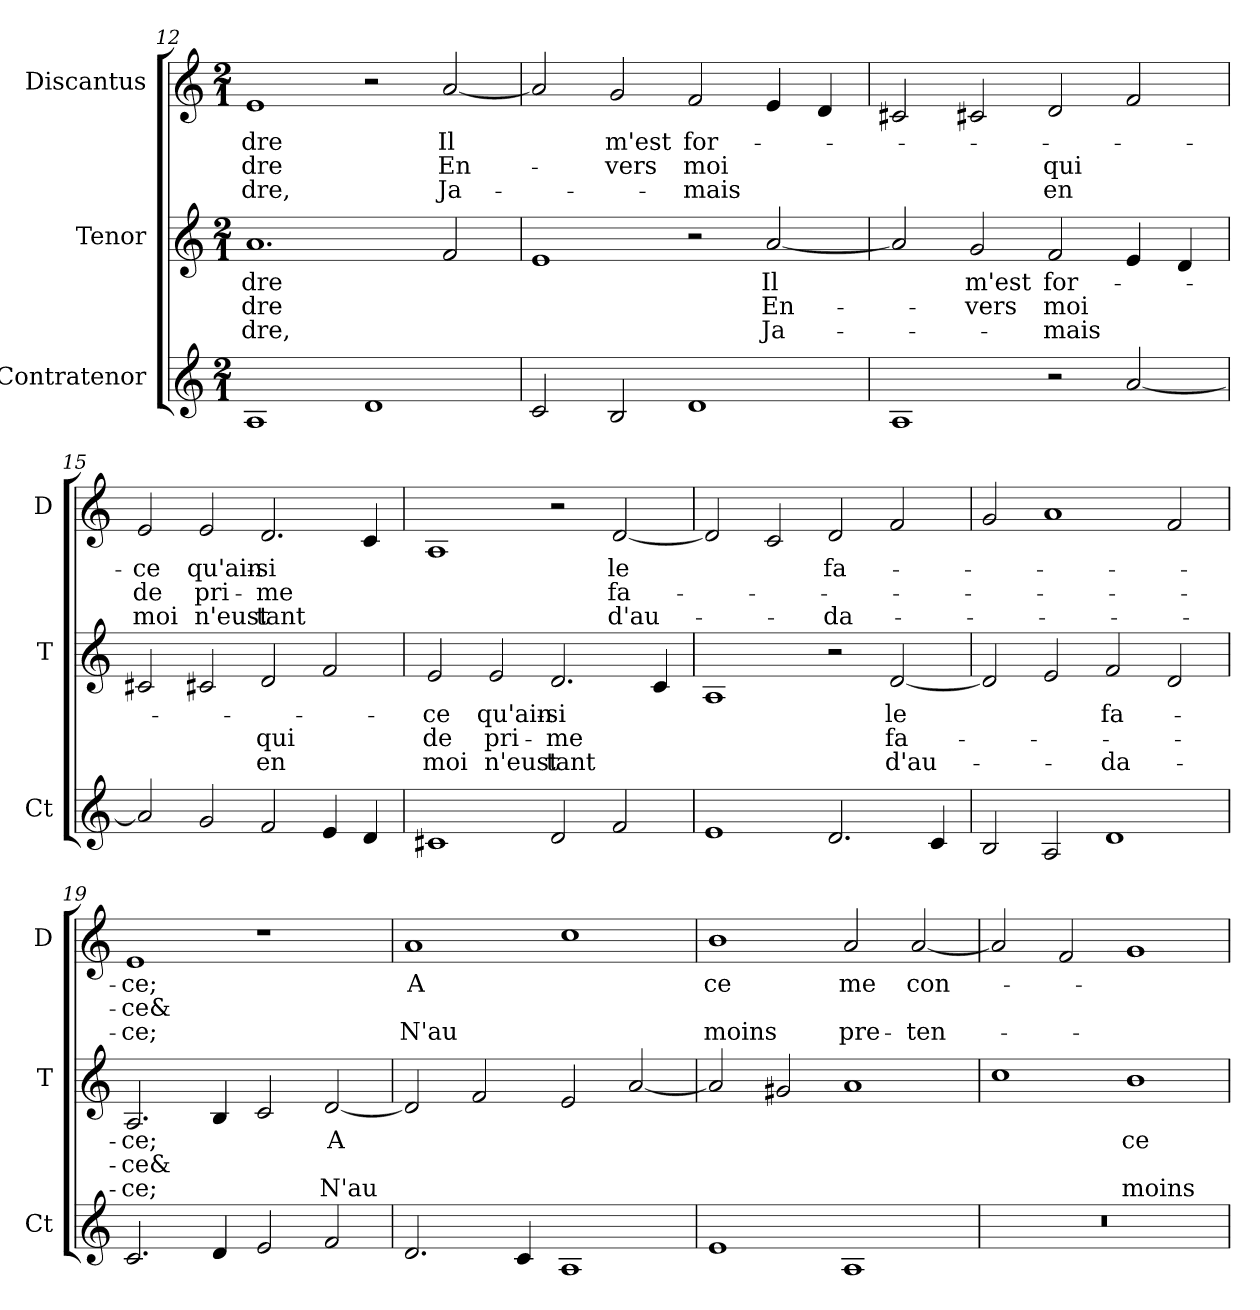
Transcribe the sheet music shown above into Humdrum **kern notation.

**kern	**kern	**text	**text	**text	**kern	**text	**text	**text
*part3	*part2	*part2	*part2	*part2	*part1	*part1	*part1	*part1
*staff3	*staff2	*staff2	*staff2	*staff2	*staff1	*staff1	*staff1	*staff1
*I"Contratenor	*I"Tenor	*	*	*	*I"Discantus	*	*	*
*I'Ct	*I'T	*	*	*	*I'D	*	*	*
*clefG2	*clefG2	*	*	*	*clefG2	*	*	*
*k[]	*k[]	*	*	*	*k[]	*	*	*
*M2/1	*M2/1	*	*	*	*M2/1	*	*	*
=12	=12	=12	=12	=12	=12	=12	=12	=12
1A	1.a	-dre	-dre	-dre,	1e	-dre	-dre	-dre,
1d	.	.	.	.	2r	.	.	.
.	2f	.	.	.	[2a	Il	En-	Ja-
=13	=13	=13	=13	=13	=13	=13	=13	=13
2c	1e	.	.	.	2a]	.	.	.
2B	.	.	.	.	2g	m'est	-vers	.
1d	2r	.	.	.	2f	for-	moi	-mais
.	[2a	Il	En-	Ja-	4e	.	.	.
.	.	.	.	.	4d	.	.	.
=14	=14	=14	=14	=14	=14	=14	=14	=14
1A	2a]	.	.	.	2c#X	.	.	.
.	2g	m'est	-vers	.	2c#X	.	.	.
2r	2f	for-	moi	-mais	2d	.	qui	en
[2a	4e	.	.	.	2f	.	.	.
.	4d	.	.	.	.	.	.	.
=15	=15	=15	=15	=15	=15	=15	=15	=15
2a]	2c#X	.	.	.	2e	-ce	de	moi
2g	2c#X	.	.	.	2e	qu'ain-	pri-	n'eust
2f	2d	.	qui	en	2.d	-si	-me	tant
4e	2f	.	.	.	.	.	.	.
4d	.	.	.	.	4c	.	.	.
=16	=16	=16	=16	=16	=16	=16	=16	=16
1c#X	2e	-ce	de	moi	1A	.	.	.
.	2e	qu'ain-	pri-	n'eust	.	.	.	.
2d	2.d	-si	-me	tant	2r	.	.	.
2f	.	.	.	.	[2d	le	fa-	d'au-
.	4c	.	.	.	.	.	.	.
=17	=17	=17	=17	=17	=17	=17	=17	=17
1e	1A	.	.	.	2d]	.	.	.
.	.	.	.	.	2c	.	.	.
2.d	2r	.	.	.	2d	fa-	.	-da-
.	[2d	le	fa-	d'au-	2f	.	.	.
4c	.	.	.	.	.	.	.	.
=18	=18	=18	=18	=18	=18	=18	=18	=18
2B	2d]	.	.	.	2g	.	.	.
2A	2e	.	.	.	1a	.	.	.
1d	2f	fa-	.	-da-	.	.	.	.
.	2d	.	.	.	2f	.	.	.
=19	=19	=19	=19	=19	=19	=19	=19	=19
2.c	2.A	-ce;	-ce&	-ce;	1e	-ce;	-ce&	-ce;
4d	4B	.	.	.	.	.	.	.
2e	2c	.	.	.	1r	.	.	.
2f	[2d	A	.	N'au	.	.	.	.
=20	=20	=20	=20	=20	=20	=20	=20	=20
2.d	2d]	.	.	.	1a	A	.	N'au
.	2f	.	.	.	.	.	.	.
4c	.	.	.	.	.	.	.	.
1A	2e	.	.	.	1cc	.	.	.
.	[2a	.	.	.	.	.	.	.
=21	=21	=21	=21	=21	=21	=21	=21	=21
1e	2a]	.	.	.	1b	ce	.	moins
.	2g#X	.	.	.	.	.	.	.
1A	1a	.	.	.	2a	me	.	pre-
.	.	.	.	.	[2a	con-	.	-ten-
=22	=22	=22	=22	=22	=22	=22	=22	=22
0r	1cc	.	.	.	2a]	.	.	.
.	.	.	.	.	2f	.	.	.
.	1b	ce	.	moins	1g	.	.	.
=	=	=	=	=	=	=	=	=
*-	*-	*-	*-	*-	*-	*-	*-	*-
